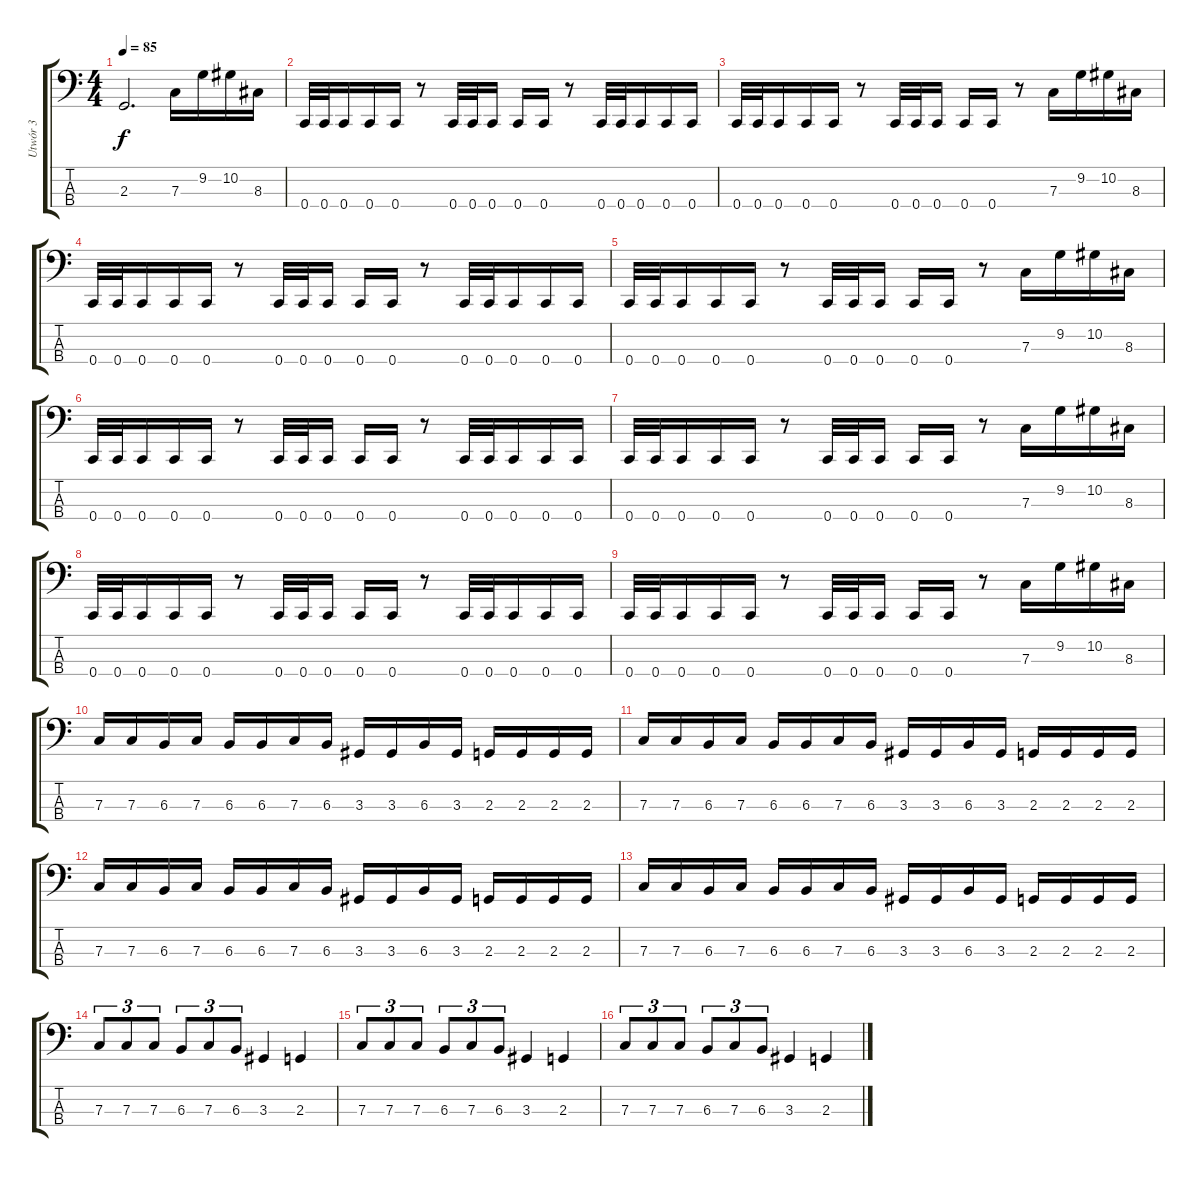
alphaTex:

\track ("Utwór 3" "Utwór 3") {instrument electricbassfinger}
\staff {score tabs}
\tuning (Eb2 Bb1 F1 C1) {hide}
\ts (4 4)
\tempo 85
\clef f4
\ks c
2.3.2{d dy f} 7.3.16 9.2.16 10.2.16 8.3.16 |
0.4.32 0.4.32 0.4.16 0.4.16 0.4.16 r.8 0.4.32 0.4.32 0.4.16 0.4.16 0.4.16 r.8 0.4.32 0.4.32 0.4.16 0.4.16 0.4.16 |
0.4.32 0.4.32 0.4.16 0.4.16 0.4.16 r.8 0.4.32 0.4.32 0.4.16 0.4.16 0.4.16 r.8 7.3.16 9.2.16 10.2.16 8.3.16 |
0.4.32 0.4.32 0.4.16 0.4.16 0.4.16 r.8 0.4.32 0.4.32 0.4.16 0.4.16 0.4.16 r.8 0.4.32 0.4.32 0.4.16 0.4.16 0.4.16 |
0.4.32 0.4.32 0.4.16 0.4.16 0.4.16 r.8 0.4.32 0.4.32 0.4.16 0.4.16 0.4.16 r.8 7.3.16 9.2.16 10.2.16 8.3.16 |
0.4.32 0.4.32 0.4.16 0.4.16 0.4.16 r.8 0.4.32 0.4.32 0.4.16 0.4.16 0.4.16 r.8 0.4.32 0.4.32 0.4.16 0.4.16 0.4.16 |
0.4.32 0.4.32 0.4.16 0.4.16 0.4.16 r.8 0.4.32 0.4.32 0.4.16 0.4.16 0.4.16 r.8 7.3.16 9.2.16 10.2.16 8.3.16 |
0.4.32 0.4.32 0.4.16 0.4.16 0.4.16 r.8 0.4.32 0.4.32 0.4.16 0.4.16 0.4.16 r.8 0.4.32 0.4.32 0.4.16 0.4.16 0.4.16 |
0.4.32 0.4.32 0.4.16 0.4.16 0.4.16 r.8 0.4.32 0.4.32 0.4.16 0.4.16 0.4.16 r.8 7.3.16 9.2.16 10.2.16 8.3.16 |
7.3.16 7.3.16 6.3.16 7.3.16 6.3.16 6.3.16 7.3.16 6.3.16 3.3.16 3.3.16 6.3.16 3.3.16 2.3.16 2.3.16 2.3.16 2.3.16 |
7.3.16 7.3.16 6.3.16 7.3.16 6.3.16 6.3.16 7.3.16 6.3.16 3.3.16 3.3.16 6.3.16 3.3.16 2.3.16 2.3.16 2.3.16 2.3.16 |
7.3.16 7.3.16 6.3.16 7.3.16 6.3.16 6.3.16 7.3.16 6.3.16 3.3.16 3.3.16 6.3.16 3.3.16 2.3.16 2.3.16 2.3.16 2.3.16 |
7.3.16 7.3.16 6.3.16 7.3.16 6.3.16 6.3.16 7.3.16 6.3.16 3.3.16 3.3.16 6.3.16 3.3.16 2.3.16 2.3.16 2.3.16 2.3.16 |
7.3.8{tu (3 2)} 7.3.8{tu (3 2)} 7.3.8{tu (3 2)} 6.3.8{tu (3 2)} 7.3.8{tu (3 2)} 6.3.8{tu (3 2)} 3.3.4 2.3.4 |
7.3.8{tu (3 2)} 7.3.8{tu (3 2)} 7.3.8{tu (3 2)} 6.3.8{tu (3 2)} 7.3.8{tu (3 2)} 6.3.8{tu (3 2)} 3.3.4 2.3.4 |
7.3.8{tu (3 2)} 7.3.8{tu (3 2)} 7.3.8{tu (3 2)} 6.3.8{tu (3 2)} 7.3.8{tu (3 2)} 6.3.8{tu (3 2)} 3.3.4 2.3.4
